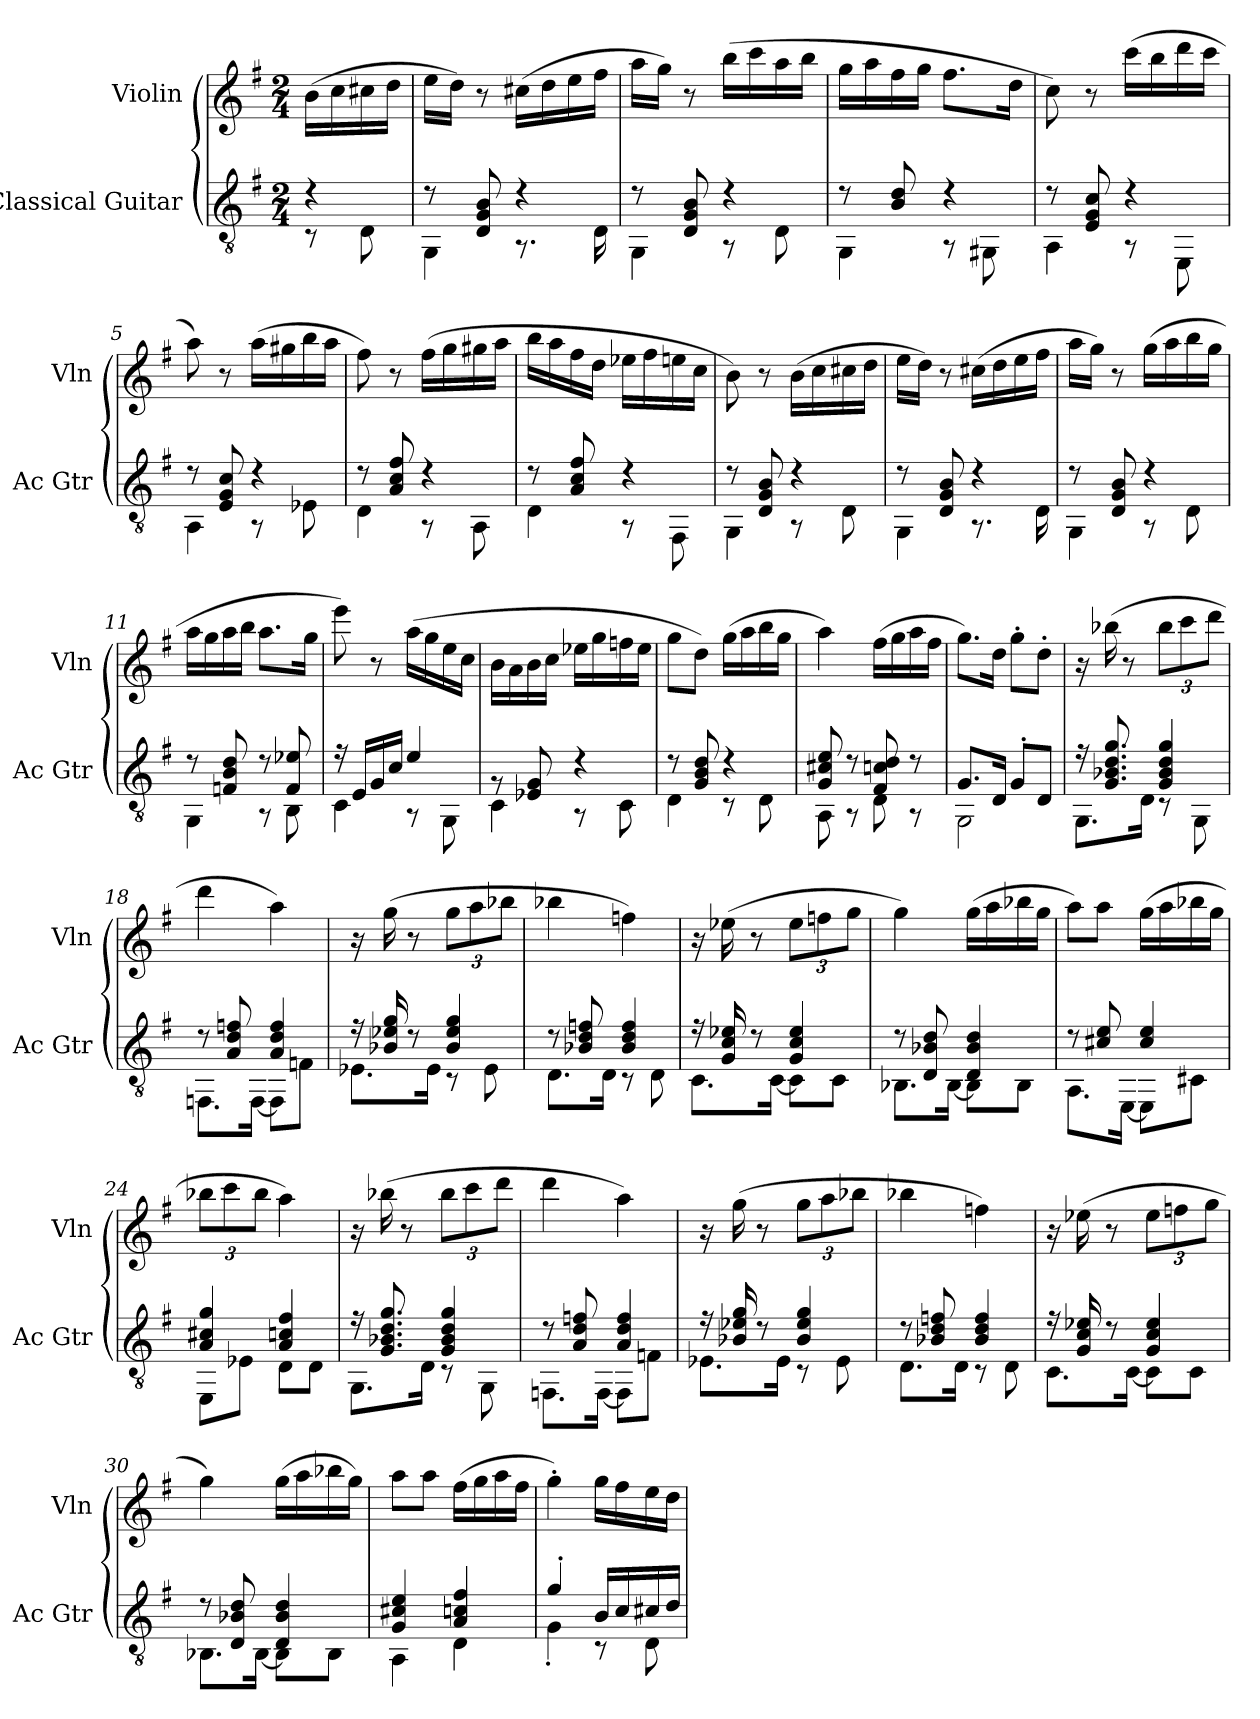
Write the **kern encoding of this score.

**kern	**kern
*part2	*part1
*staff2	*staff1
*I"Classical Guitar	*I"Violin
*I'Ac Gtr	*I'Vln
*clefGv2	*clefG2
*k[f#]	*k[f#]
*M2/4	*M2/4
*MM56	*MM56
=	=
*^	*
4r	8r	(16b\LL
.	.	16cc\
.	8D\	16cc#X\
.	.	16dd\JJ
=1	=1	=1
8r	4GG\	16ee\LL
.	.	16dd\JJ)
8D/ 8G/ 8B/	.	8r
4r	8.r	(16cc#X\LL
.	.	16dd\
.	.	16ee\
.	16D\	16ff#\JJ
=2	=2	=2
8r	4GG\	16aa\LL
.	.	16gg\JJ)
8D/ 8G/ 8B/	.	8r
4r	8r	(16bb\LL
.	.	16ccc\
.	8D\	16aa\
.	.	16bb\JJ
=3	=3	=3
8r	4GG\	16gg\LL
.	.	16aa\
8B/ 8d/	.	16ff#\
.	.	16gg\JJ
4r	8r	8.ff#\L
.	8GG#X\	.
.	.	16dd\Jk
=4	=4	=4
8r	4AA\	8cc\)
8E/ 8G/ 8c/	.	8r
4r	8r	(16ccc\LL
.	.	16bb\
.	8EE\	16ddd\
.	.	16ccc\JJ
!!LO:LB:g=z
=5	=5	=5
8r	4AA\	8aa\)
8E/ 8G/ 8c/	.	8r
4r	8r	(16aa\LL
.	.	16gg#X\
.	8E-X\	16bb\
.	.	16aa\JJ
=6	=6	=6
8r	4D\	8ff#\)
8A/ 8c/ 8f#/	.	8r
4r	8r	(16ff#\LL
.	.	16gg\
.	8AA\	16gg#X\
.	.	16aa\JJ
=7	=7	=7
8r	4D\	16bb\LL
.	.	16aa\
8A/ 8c/ 8f#/	.	16ff#\
.	.	16dd\JJ
4r	8r	16ee-X\LL
.	.	16ff#\
.	8FF#\	16een\
.	.	16cc\JJ
=8	=8	=8
8r	4GG\	8b\)
8D/ 8G/ 8B/	.	8r
4r	8r	(16b\LL
.	.	16cc\
.	8D\	16cc#X\
.	.	16dd\JJ
=9	=9	=9
8r	4GG\	16ee\LL
.	.	16dd\JJ)
8D/ 8G/ 8B/	.	8r
4r	8.r	(16cc#X\LL
.	.	16dd\
.	.	16ee\
.	16D\	16ff#\JJ
!!LO:LB:g=z
=10	=10	=10
8r	4GG\	16aa\LL
.	.	16gg\JJ)
8D/ 8G/ 8B/	.	8r
4r	8r	(16gg\LL
.	.	16aa\
.	8D\	16bb\
.	.	16gg\JJ
=11	=11	=11
8r	4GG\	16aa\LL
.	.	16gg\
8Fn/ 8B/ 8d/	.	16aa\
.	.	16bb\JJ
8r	8r	8.aa\L
8F/ 8e-X/	8BB\	.
.	.	16gg\Jk
=12	=12	=12
16r	4C\	8eee\)
16E/LL	.	.
16G/	.	8r
16c/JJ	.	.
4e/	8r	(16aa\LL
.	.	16gg\
.	8GG\	16ee\
.	.	16cc\JJ
=13	=13	=13
8rG	4C\	16b\LL
.	.	16a\
8E-X/ 8G/	.	16b\
.	.	16cc\JJ
4r	8r	16ee-X\LL
.	.	16gg\
.	8C\	16ffn\
.	.	16ee-\JJ
=14	=14	=14
8r	4D\	8gg\L
8G/ 8B/ 8d/	.	8dd\J)
4r	8r	(16gg\LL
.	.	16aa\
.	8D\	16bb\
.	.	16gg\JJ
!!LO:LB:g=z
=15	=15	=15
8G/ 8c#X/ 8e/	8AA\	4aa\)
8r	8r	.
8F#/ 8cn/ 8d/	8D\	(16ff#\LL
.	.	16gg\
8r	8r	16aa\
.	.	16ff#\JJ
=16	=16	=16
8.G/L	2GG\	8.gg\L)
16D/Jk	.	16dd\Jk
8G'/L	.	8gg'\L
8D/J	.	8dd'\J
=17	=17	=17
16r	8.GG\L	16r
8.G/ 8.B-X/ 8.d/ 8.g/	.	(16bb-X\
.	.	8r
.	16D\Jk	.
*	*	*Xbrackettup
4G/ 4B-/ 4d/ 4g/	8rC	12bb-\L
.	.	12ccc\
.	8GG\	.
.	.	12ddd\J
=18	=18	=18
8r	8.FFn\L	4ddd\
8A/ 8d/ 8fn/	.	.
.	[16FF\Jk	.
4A/ 4d/ 4f/	8FF\L]	4aa\)
.	8Fn\J	.
=19	=19	=19
16r	8.E-X\L	16r
16B-X/ 16e-X/ 16g/	.	(16gg\
8r	.	8r
.	16E-\Jk	.
4B-/ 4e-/ 4g/	8r	12gg\L
.	.	12aa\
.	8E-\	.
.	.	12bb-X\J
!!LO:LB:g=z
=20	=20	=20
8r	8.D\L	4bb-X\
8B-X/ 8d/ 8fn/	.	.
.	16D\Jk	.
4B-/ 4d/ 4f/	8r	4ffn\)
.	8D\	.
=21	=21	=21
16r	8.C\L	16r
16G/ 16c/ 16e-X/	.	(16ee-X\
8r	.	8r
.	[16C\Jk	.
4G/ 4c/ 4e-/	8C\L]	12ee-\L
.	.	12ffn\
.	8C\J	.
.	.	12gg\J
=22	=22	=22
8r	8.BB-X\L	4gg\)
8D/ 8B-X/ 8d/	.	.
.	[16BB-\Jk	.
4D/ 4B-/ 4d/	8BB-\L]	(16gg\LL
.	.	16aa\
.	8BB-\J	16bb-X\
.	.	16gg\JJ
=23	=23	=23
8r	8.AA\L	8aa\L)
8c#X/ 8e/	.	8aa\J
.	[16EE\Jk	.
4c#/ 4e/	8EE\L]	(16gg\LL
.	.	16aa\
.	8C#X\J	16bb-X\
.	.	16gg\JJ
!!LO:PB:g=z
=24	=24	=24
4A/ 4c#X/ 4g/	8EE\L	12bb-X\L
.	.	12ccc\
.	8E-X\J	.
.	.	12bb-\J
4A/ 4cn/ 4f#/	8D\L	4aa\)
.	8D\J	.
=25	=25	=25
16r	8.GG\L	16r
8.G/ 8.B-X/ 8.d/ 8.g/	.	(16bb-X\
.	.	8r
.	16D\Jk	.
4G/ 4B-/ 4d/ 4g/	8rC	12bb-\L
.	.	12ccc\
.	8GG\	.
.	.	12ddd\J
=26	=26	=26
8r	8.FFn\L	4ddd\
8A/ 8d/ 8fn/	.	.
.	[16FF\Jk	.
4A/ 4d/ 4f/	8FF\L]	4aa\)
.	8Fn\J	.
=27	=27	=27
16r	8.E-X\L	16r
16B-X/ 16e-X/ 16g/	.	(16gg\
8r	.	8r
.	16E-\Jk	.
4B-/ 4e-/ 4g/	8r	12gg\L
.	.	12aa\
.	8E-\	.
.	.	12bb-X\J
=28	=28	=28
8r	8.D\L	4bb-X\
8B-X/ 8d/ 8fn/	.	.
.	16D\Jk	.
4B-/ 4d/ 4f/	8r	4ffn\)
.	8D\	.
!!LO:LB:g=z
=29	=29	=29
16r	8.C\L	16r
16G/ 16c/ 16e-X/	.	(16ee-X\
8r	.	8r
.	[16C\Jk	.
4G/ 4c/ 4e-/	8C\L]	12ee-\L
.	.	12ffn\
.	8C\J	.
.	.	12gg\J
=30	=30	=30
8r	8.BB-X\L	4gg\)
8D/ 8B-X/ 8d/	.	.
.	[16BB-\Jk	.
4D/ 4B-/ 4d/	8BB-\L]	(16gg\LL
.	.	16aa\
.	8BB-\J	16bb-X\
.	.	16gg\JJ)
=31	=31	=31
4G/ 4c#X/ 4e/	4AA\	8aa\L
.	.	8aa\J
4A/ 4cn/ 4f#/	4D\	(16ff#\LL
.	.	16gg\
.	.	16aa\
.	.	16ff#\JJ
=32	=32	=32
4g'/	4G'\	4gg'\)
16B/LL	8rC	16gg\LL
16c/	.	16ff#\
16c#X/	8D\	16ee\
16d/JJ	.	16dd\JJ
*v	*v	*
=	=
*-	*-
